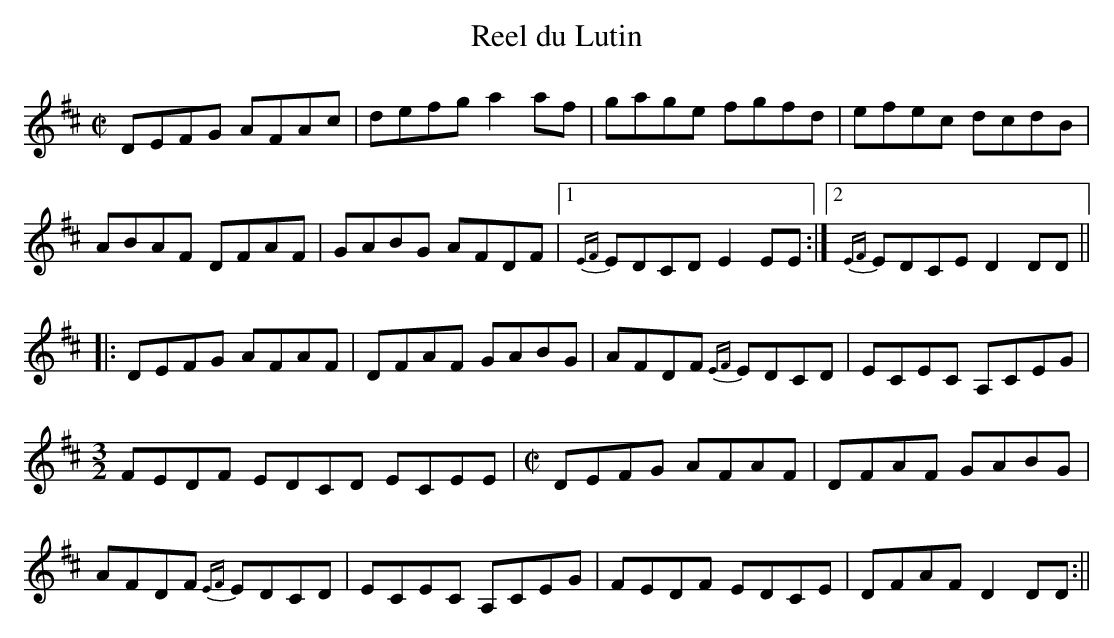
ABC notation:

X:1
T:Reel du Lutin
M:C|
L:1/8
K:D
DEFG AFAc|defg a2af|gage fgfd|efec dcdB|
ABAF DFAF|GABG AFDF|1 {EF}EDCD E2 EE:|2{EF}EDCE D2DD||
|:DEFG AFAF|DFAF GABG|AFDF {EF}EDCD|ECEC A,CEG|
[M:3/2]FEDF EDCD ECEE|[M:C|]DEFG AFAF|DFAF GABG|
AFDF {EF}EDCD|ECEC A,CEG|FEDF EDCE|DFAF D2DD:||
